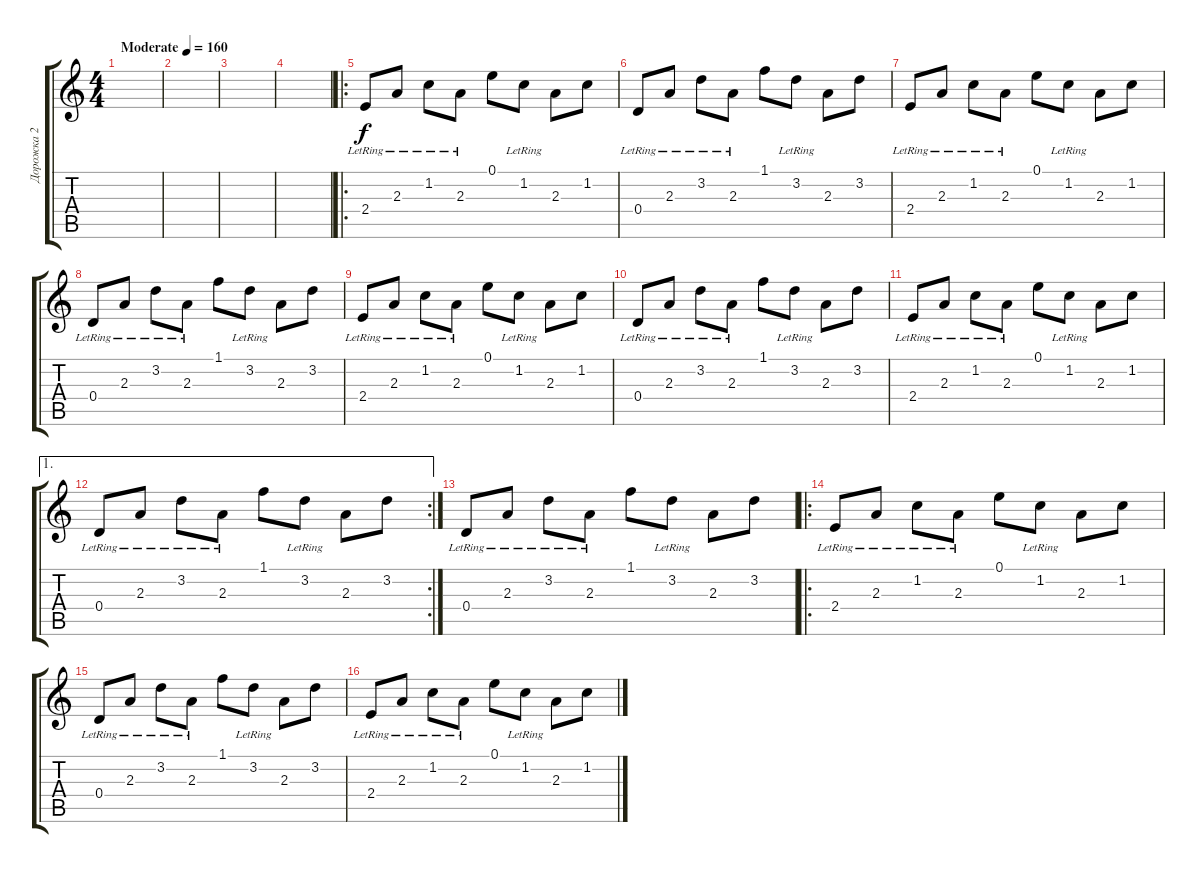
\track ("Дорожка 2" "Дорожка 2") {instrument acousticguitarsteel}
\staff {score tabs}
\tuning (E4 B3 G3 D3 A2 E2) {hide}
\ts (4 4)
\tempo (160 "Moderate")
\clef g2
\ks c
|
|
|
|
\ro
2.4{lr}.8 2.3{lr}.8 1.2{lr}.8 2.3{lr}.8 0.1.8 1.2{lr}.8 2.3.8 1.2.8 |
0.4{lr}.8 2.3{lr}.8 3.2{lr}.8 2.3{lr}.8 1.1.8 3.2{lr}.8 2.3.8 3.2.8 |
2.4{lr}.8 2.3{lr}.8 1.2{lr}.8 2.3{lr}.8 0.1.8 1.2{lr}.8 2.3.8 1.2.8 |
0.4{lr}.8 2.3{lr}.8 3.2{lr}.8 2.3{lr}.8 1.1.8 3.2{lr}.8 2.3.8 3.2.8 |
2.4{lr}.8 2.3{lr}.8 1.2{lr}.8 2.3{lr}.8 0.1.8 1.2{lr}.8 2.3.8 1.2.8 |
0.4{lr}.8 2.3{lr}.8 3.2{lr}.8 2.3{lr}.8 1.1.8 3.2{lr}.8 2.3.8 3.2.8 |
2.4{lr}.8 2.3{lr}.8 1.2{lr}.8 2.3{lr}.8 0.1.8 1.2{lr}.8 2.3.8 1.2.8 |
\ae 1
\rc 2
0.4{lr}.8 2.3{lr}.8 3.2{lr}.8 2.3{lr}.8 1.1.8 3.2{lr}.8 2.3.8 3.2.8 |
0.4{lr}.8 2.3{lr}.8 3.2{lr}.8 2.3{lr}.8 1.1.8 3.2{lr}.8 2.3.8 3.2.8 |
\ro
2.4{lr}.8 2.3{lr}.8 1.2{lr}.8 2.3{lr}.8 0.1.8 1.2{lr}.8 2.3.8 1.2.8 |
0.4{lr}.8 2.3{lr}.8 3.2{lr}.8 2.3{lr}.8 1.1.8 3.2{lr}.8 2.3.8 3.2.8 |
2.4{lr}.8 2.3{lr}.8 1.2{lr}.8 2.3{lr}.8 0.1.8 1.2{lr}.8 2.3.8 1.2.8
